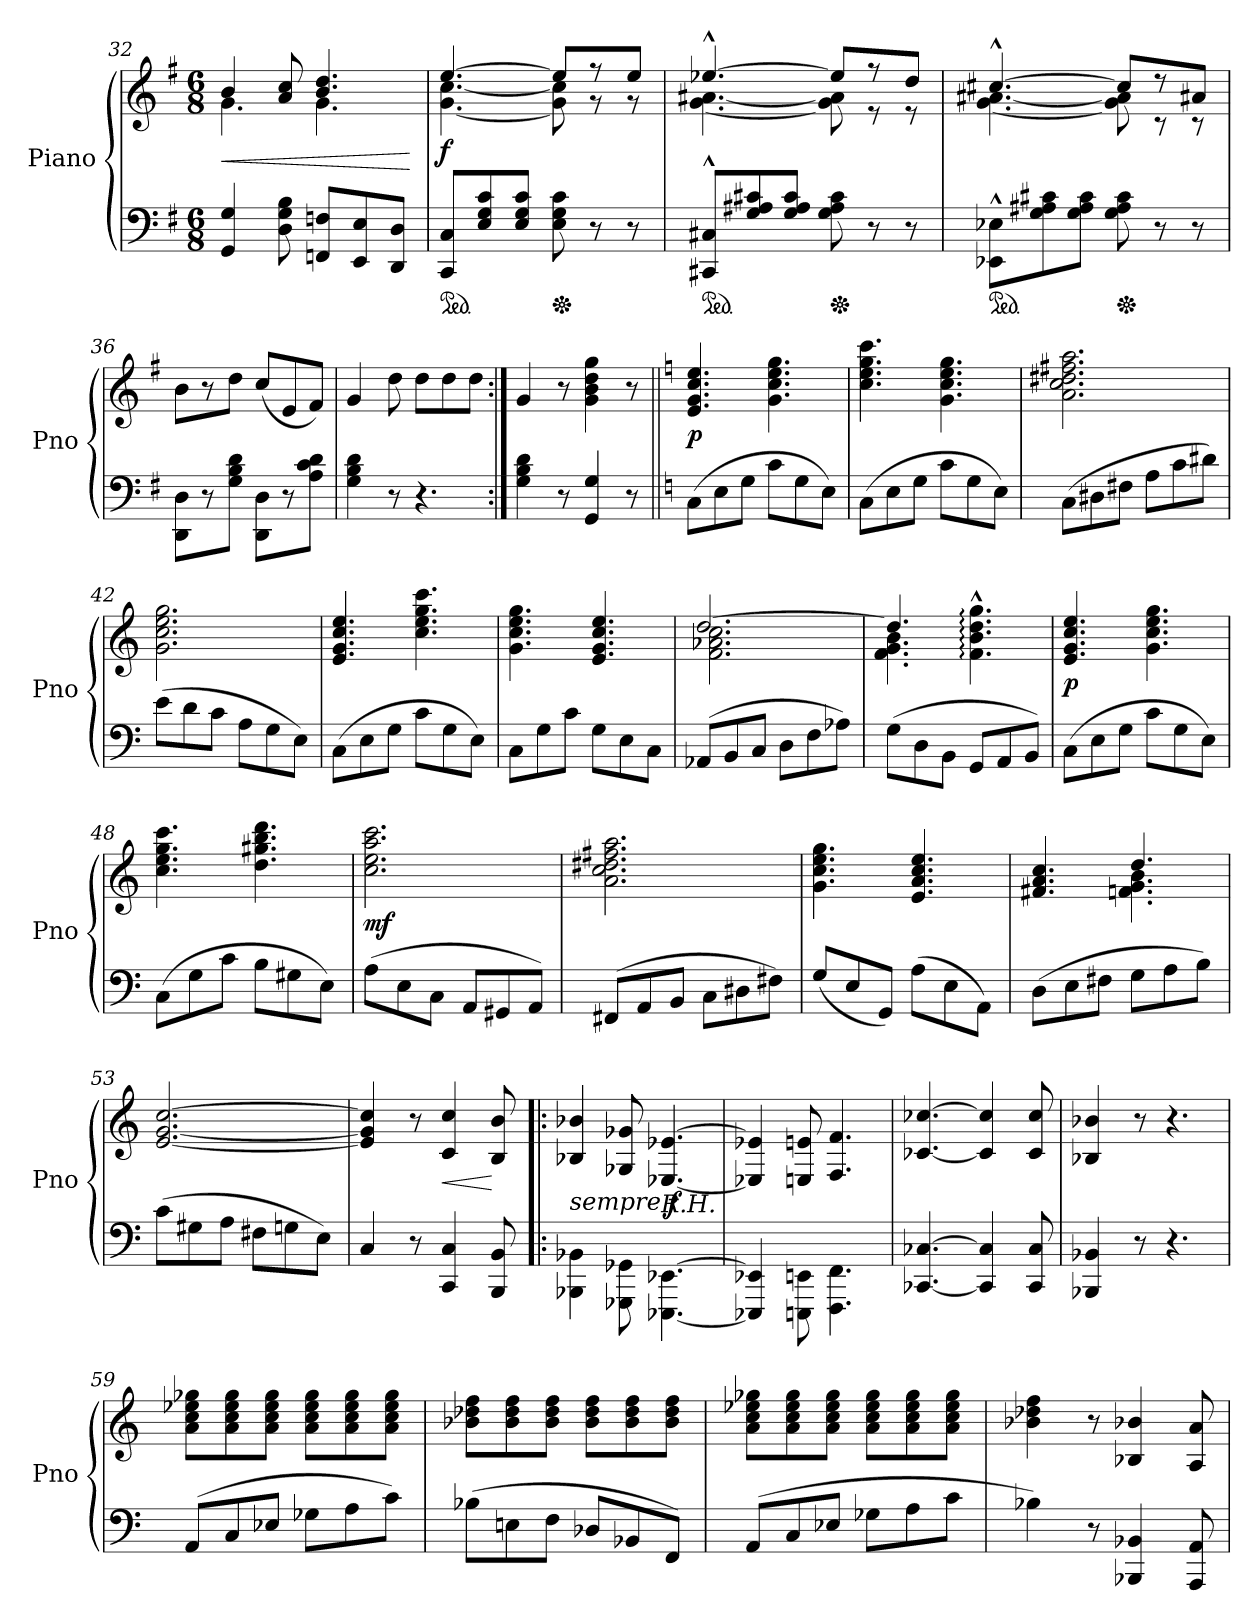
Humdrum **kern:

**kern	**kern	**dynam
*part1	*part1	*part1
*staff2	*staff1	*staff1/2
*I"Piano	*	*
*I'Pno	*	*
*clefF4	*clefG2	*
*k[f#]	*k[f#]	*
*M6/8	*M6/8	*
=32	=32	=32
*	*^	*
4GG 4G	4b	4.g	<
8D 8G 8B	8a 8cc	.	.
8FFn 8FnL	4.b 4.dd	4.g	.
8EE 8E	.	.	.
8DD 8DJ	.	.	.
*	*v	*v	*
.	.	[
=33	=33	=33
*	*^	*
*ped	*	*	*
8CC 8CL	[4.ee	[4.g [4.cc	f
8E 8G 8c	.	.	.
8E 8G 8cJ	.	.	.
*Xped	*	*	*
8E 8G 8c	8eeL]	8g] 8cc]	.
8r	8rff	8rg	.
8r	8eeJ	8rg	.
=34	=34	=34	=34
*ped	*	*	*
8CC#X^^ 8C#X^^L	[4.ee-X^^	[4.g [4.a#X	.
8G 8A#X 8c#X	.	.	.
8G 8A# 8c#J	.	.	.
*Xped	*	*	*
8G 8A# 8c#	8ee-L]	8g] 8a#]	.
8r	8rff	8re	.
8r	8ddJ	8re	.
=35	=35	=35	=35
*ped	*	*	*
8EE-X^^ 8E-X^^L	[4.cc#X^^	[4.g [4.a#X	.
8G 8A#X 8c#X	.	.	.
8G 8A# 8c#J	.	.	.
*Xped	*	*	*
8G 8A# 8c#	8cc#L]	8g] 8a#]	.
8r	8rdd	8rc	.
8r	8a#XJ	8rc	.
*	*v	*v	*
=36	=36	=36
8DD 8DL	8bL	.
8r	8r	.
8G 8B 8dJ	8ddJ	.
8DD 8DL	(>8ccL	.
8r	8e	.
8A 8c 8dJ	8f#J)	.
=37	=37	=37
4G 4B 4d	4g	.
8r	8dd	.
4.r	8ddL	.
.	8dd	.
.	8ddJ	.
=38:|!	=38:|!	=38:|!
4G 4B 4d	4g	.
8r	8r	.
4GG 4G	4g 4b 4dd 4gg	.
8r	8r	.
=39||	=39||	=39||
*k[]	*k[]	*
(8CL	4.e 4.g 4.cc 4.ee	p
8E	.	.
8GJ	.	.
8cL	4.g 4.cc 4.ee 4.gg	.
8G	.	.
8EJ)	.	.
=40	=40	=40
(8CL	4.cc 4.ee 4.gg 4.ccc	.
8E	.	.
8GJ	.	.
8cL	4.g 4.cc 4.ee 4.gg	.
8G	.	.
8EJ)	.	.
=41	=41	=41
(8CL	2.a 2.cc 2.dd#X 2.ff#X 2.aa	.
8D#X	.	.
8F#XJ	.	.
8AL	.	.
8c	.	.
8d#XJ)	.	.
=42	=42	=42
(8eL	2.g 2.cc 2.ee 2.gg	.
8d	.	.
8cJ	.	.
8AL	.	.
8G	.	.
8EJ)	.	.
=43	=43	=43
(8CL	4.e 4.g 4.cc 4.ee	.
8E	.	.
8GJ	.	.
8cL	4.cc 4.ee 4.gg 4.ccc	.
8G	.	.
8EJ)	.	.
=44	=44	=44
8CL	4.g 4.cc 4.ee 4.gg	.
8G	.	.
8cJ	.	.
8GL	4.e 4.g 4.cc 4.ee	.
8E	.	.
8CJ	.	.
=45	=45	=45
*	*^	*
(8AA-XL	[2.dd	2.f 2.a-X 2.cc	.
8BB	.	.	.
8CJ	.	.	.
8DL	.	.	.
8F	.	.	.
8A-XJ)	.	.	.
=46	=46	=46	=46
(8GL	4.dd]	4.f 4.g 4.b	.
8D	.	.	.
8BBJ	.	.	.
8GGL	4.ryy	4.f:^^ 4.b:^^ 4.dd:^^ 4.gg:^^	.
8AA	.	.	.
8BBJ)	.	.	.
*	*v	*v	*
=47	=47	=47
(8CL	4.e 4.g 4.cc 4.ee	p
8E	.	.
8GJ	.	.
8cL	4.g 4.cc 4.ee 4.gg	.
8G	.	.
8EJ)	.	.
=48	=48	=48
(8CL	4.cc 4.ee 4.gg 4.ccc	.
8G	.	.
8cJ	.	.
8BL	4.dd 4.gg#X 4.bb 4.ddd	.
8G#X	.	.
8EJ)	.	.
=49	=49	=49
(8AL	2.cc 2.ee 2.aa 2.ccc	mf
8E	.	.
8CJ	.	.
8AAL	.	.
8GG#X	.	.
8AAJ)	.	.
=50	=50	=50
(8FF#XL	2.a 2.cc 2.dd#X 2.ff#X 2.aa	.
8AA	.	.
8BBJ	.	.
8CL	.	.
8D#X	.	.
8F#XJ)	.	.
=51	=51	=51
(8GL	4.g 4.cc 4.ee 4.gg	.
8E	.	.
8GGJ)	.	.
(8AL	4.e 4.a 4.cc 4.ee	.
8E	.	.
8AAJ)	.	.
=52	=52	=52
*	*^	*
(8DL	4.f#X 4.a 4.cc	4.ryy	.
8E	.	.	.
8F#XJ	.	.	.
8GL	4.dd	4.fn 4.g 4.b	.
8A	.	.	.
8BJ)	.	.	.
*	*v	*v	*
=53	=53	=53
(8cL	[2.e [2.g [2.cc	.
8G#X	.	.
8AJ	.	.
8F#XL	.	.
8Gn	.	.
8EJ)	.	.
=54	=54	=54
4C	4e] 4g] 4cc]	.
8r	8r	.
4CC 4C	4c 4cc	<
8BBB 8BB	8B 8b	[
=55!|:	=55!|:	=55!|:
!	!	!LO:DY:t=sempre %s
4BBB-X\ 4BB-X\	4B-X 4b-X	f
8GGG-X\ 8GG-X\	8G-X 8g-X	.
!	!LO:TX:c:i:t=R.H.	!
[4.EEE-X\ [4.EE-X\	[4.E-X/ [4.e-X/	.
=56	=56	=56
4EEE-X] 4EE-X]	4E-X] 4e-X]	.
8EEEn\ 8EEn\	8En/ 8en/	.
4.FFF\ 4.FF\	4.F/ 4.f/	.
=57	=57	=57
[4.CC-X [4.C-X	[4.c-X [4.cc-X	.
4CC-] 4C-]	4c-] 4cc-]	.
8CC- 8C-	8c- 8cc-	.
=58	=58	=58
4BBB-X 4BB-X	4B-X 4b-X	.
8r	8r	.
4.r	4.r	.
=59	=59	=59
(8AAL	8a 8cc 8ee-X 8gg-XL	.
8C	8a 8cc 8ee- 8gg-	.
8E-XJ	8a 8cc 8ee- 8gg-J	.
8G-XL	8a 8cc 8ee- 8gg-L	.
8A	8a 8cc 8ee- 8gg-	.
8cJ)	8a 8cc 8ee- 8gg-J	.
=60	=60	=60
(8B-XL	8b-X 8dd-X 8ffL	.
8En	8b- 8dd- 8ff	.
8FJ	8b- 8dd- 8ffJ	.
8D-XL	8b- 8dd- 8ffL	.
8BB-X	8b- 8dd- 8ff	.
8FFJ)	8b- 8dd- 8ffJ	.
=61	=61	=61
(8AAL	8a 8cc 8ee-X 8gg-XL	.
8C	8a 8cc 8ee- 8gg-	.
8E-XJ	8a 8cc 8ee- 8gg-J	.
8G-XL	8a 8cc 8ee- 8gg-L	.
8A	8a 8cc 8ee- 8gg-	.
8cJ	8a 8cc 8ee- 8gg-J	.
=62	=62	=62
4B-X)	4b-X 4dd-X 4ff	.
8r	8r	.
4BBB-X 4BB-X	4B-X 4b-X	.
8AAA 8AA	8A 8a	.
=	=	=
*-	*-	*-
